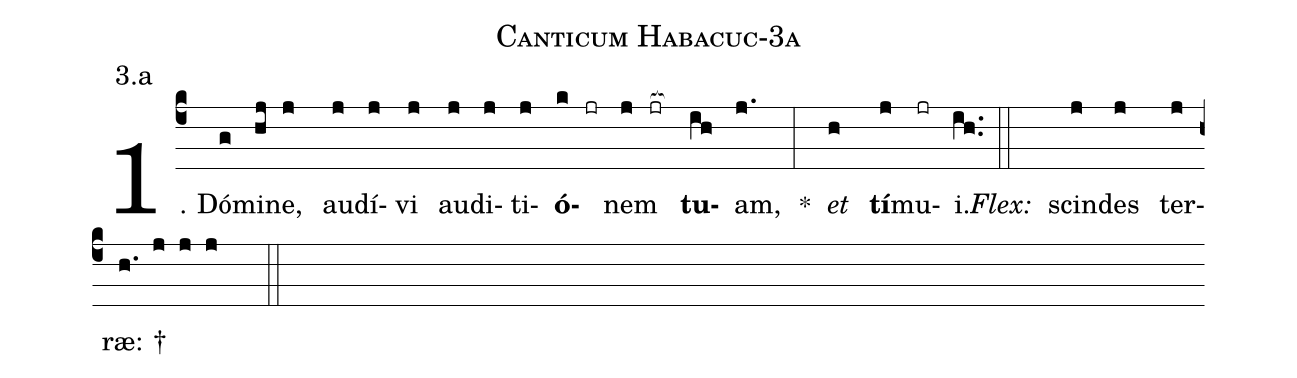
name: Canticum Habacuc-3a;
annotation: 3.a;
%%
(c4)1. Dó(g)mi(hj)ne,(j) au(j)dí(j)vi(j) au(j)di(j)ti(j)<b>ó</b>(k jr)nem(j jr[ocb:1{]) <b>tu</b>(ih[ocb:0}])am,(j.) *(:) <i>et</i>(h) <b>tí</b>(j)mu(jr)i.(ih..) (::)
<i>Flex:</i>()  scin(j)des(j) ter(j)ræ: †(h. j j j  ::)
